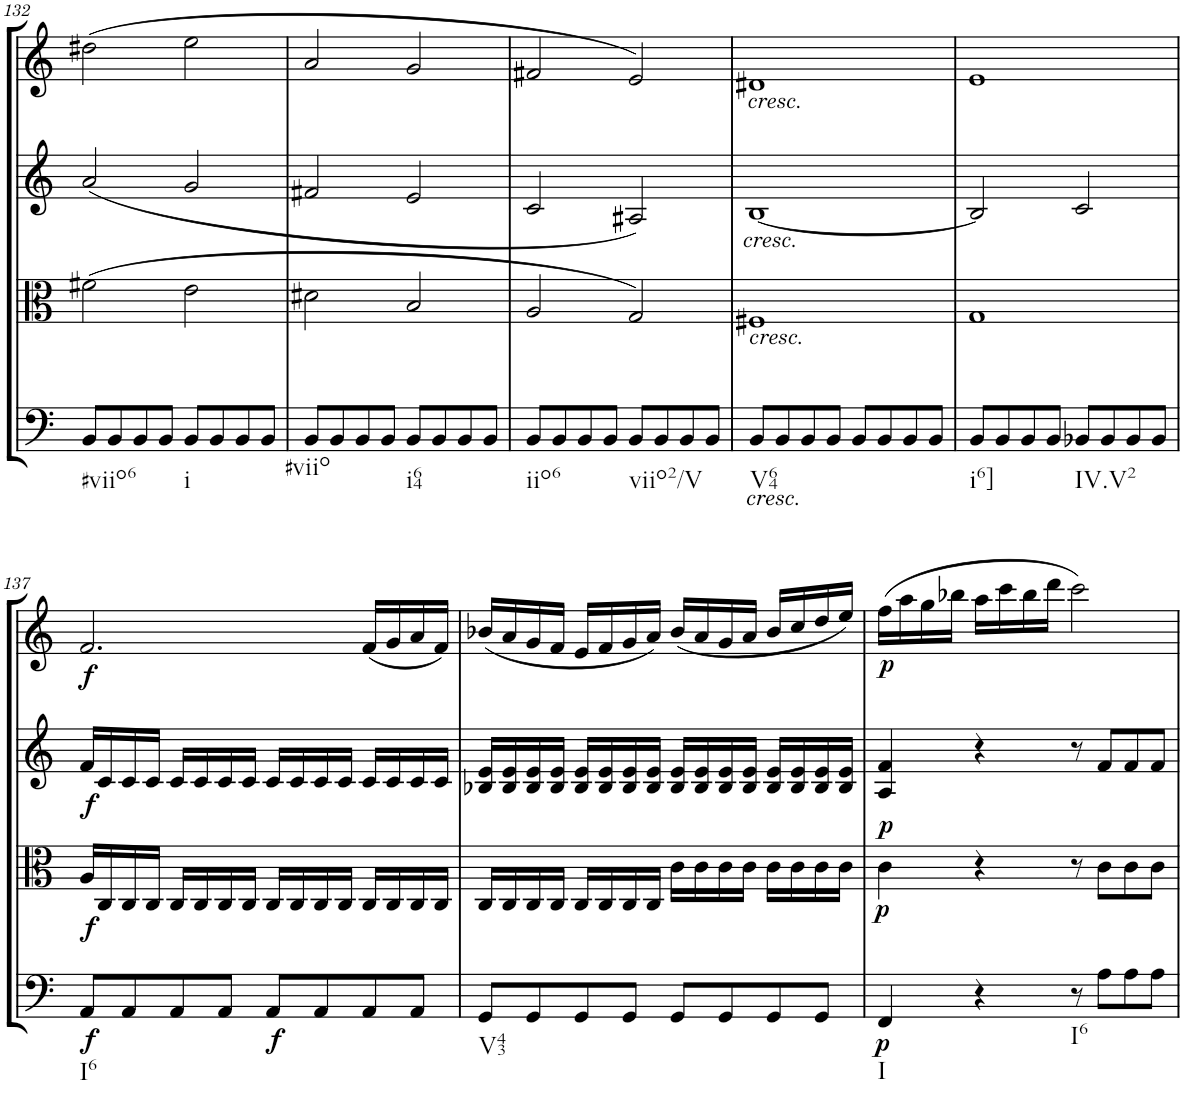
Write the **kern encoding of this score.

**kern	**dynam	**kern	**dynam	**kern	**dynam	**kern	**dynam
*part4	*part4	*part3	*part3	*part2	*part2	*part1	*part1
*staff4	*staff4	*staff3	*staff3	*staff2	*staff2	*staff1	*staff1
*I"Cello	*	*I"Viola	*	*I"2nd Violin	*	*I"1st Violin	*
*	*	*I'Vla	*	*I'Vln	*	*I'Vln	*
!!LO:PB:g=z
*clefF4	*	*clefC3	*	*clefG2	*	*clefG2	*
*k[]	*	*k[]	*	*k[]	*	*k[]	*
*M4/4	*	*M4/4	*	*M4/4	*	*M4/4	*
*met(c)	*	*met(c)	*	*met(c)	*	*met(c)	*
=132	=132	=132	=132	=132	=132	=132	=132
!LO:TX:b:t=#viio6	!	!	!	!	!	!	!
8BB/L	.	(2f#X\	.	(2a/	.	(2dd#X\	.
8BB/	.	.	.	.	.	.	.
8BB/	.	.	.	.	.	.	.
8BB/J	.	.	.	.	.	.	.
!LO:TX:b:t=i	!	!	!	!	!	!	!
8BB/L	.	2e\	.	2g/	.	2ee\	.
8BB/	.	.	.	.	.	.	.
8BB/	.	.	.	.	.	.	.
8BB/J	.	.	.	.	.	.	.
=133	=133	=133	=133	=133	=133	=133	=133
!LO:TX:b:t=#viio	!	!	!	!	!	!	!
8BB/L	.	2d#X\	.	2f#X/	.	2a/	.
8BB/	.	.	.	.	.	.	.
8BB/	.	.	.	.	.	.	.
8BB/J	.	.	.	.	.	.	.
!LO:TX:b:t=i64	!	!	!	!	!	!	!
8BB/L	.	2B/	.	2e/	.	2g/	.
8BB/	.	.	.	.	.	.	.
8BB/	.	.	.	.	.	.	.
8BB/J	.	.	.	.	.	.	.
=134	=134	=134	=134	=134	=134	=134	=134
!LO:TX:b:t=iio6	!	!	!	!	!	!	!
8BB/L	.	2A/	.	2c/	.	2f#X/	.
8BB/	.	.	.	.	.	.	.
8BB/	.	.	.	.	.	.	.
8BB/J	.	.	.	.	.	.	.
!LO:TX:b:t=viio2/V	!	!	!	!	!	!	!
8BB/L	.	2G/)	.	2A#X/)	.	2e/)	.
8BB/	.	.	.	.	.	.	.
8BB/	.	.	.	.	.	.	.
8BB/J	.	.	.	.	.	.	.
=135	=135	=135	=135	=135	=135	=135	=135
!	!	!	!	!	!	!LO:TX:b:i:t=cresc.	!
!	!	!	!	!LO:TX:b:i:t=cresc.	!	!	!
!	!	!LO:TX:b:i:t=cresc.	!	!	!	!	!
!LO:TX:b:i:t=cresc.	!	!	!	!	!	!	!
!LO:TX:b:t=V64	!	!	!	!	!	!	!
8BB/L	.	1F#X	.	[1B	.	1d#X	.
8BB/	.	.	.	.	.	.	.
8BB/	.	.	.	.	.	.	.
8BB/J	.	.	.	.	.	.	.
8BB/L	.	.	.	.	.	.	.
8BB/	.	.	.	.	.	.	.
8BB/	.	.	.	.	.	.	.
8BB/J	.	.	.	.	.	.	.
=136	=136	=136	=136	=136	=136	=136	=136
!LO:TX:b:t=i6]	!	!	!	!	!	!	!
8BB/L	.	1G	.	2B/]	.	1e	.
8BB/	.	.	.	.	.	.	.
8BB/	.	.	.	.	.	.	.
8BB/J	.	.	.	.	.	.	.
!LO:TX:b:t=IV.V2	!	!	!	!	!	!	!
8BB-X/L	.	.	.	2c/	.	.	.
8BB-/	.	.	.	.	.	.	.
8BB-/	.	.	.	.	.	.	.
8BB-/J	.	.	.	.	.	.	.
!!LO:LB:g=z
=137	=137	=137	=137	=137	=137	=137	=137
!LO:TX:b:t=I6	!	!	!	!	!	!	!
!	!LO:DY:b	!	!LO:DY:b	!	!LO:DY:b	!	!LO:DY:b
8AA/L	f	16A/LL	f	16f/LL	f	2.f/	f
.	.	16C/	.	16c/	.	.	.
8AA/	.	16C/	.	16c/	.	.	.
.	.	16C/JJ	.	16c/JJ	.	.	.
8AA/	.	16C/LL	.	16c/LL	.	.	.
.	.	16C/	.	16c/	.	.	.
8AA/J	.	16C/	.	16c/	.	.	.
.	.	16C/JJ	.	16c/JJ	.	.	.
!	!LO:DY:b	!	!	!	!	!	!
8AA/L	f	16C/LL	.	16c/LL	.	.	.
.	.	16C/	.	16c/	.	.	.
8AA/	.	16C/	.	16c/	.	.	.
.	.	16C/JJ	.	16c/JJ	.	.	.
8AA/	.	16C/LL	.	16c/LL	.	(16f/LL	.
.	.	16C/	.	16c/	.	16g/	.
8AA/J	.	16C/	.	16c/	.	16a/	.
.	.	16C/JJ	.	16c/JJ	.	16f/JJ)	.
=138	=138	=138	=138	=138	=138	=138	=138
!LO:TX:b:t=V43	!	!	!	!	!	!	!
8GG/L	.	16C/LL	.	16B-X/ 16e/LL	.	(16b-X/LL	.
.	.	16C/	.	16B-/ 16e/	.	16a/	.
8GG/	.	16C/	.	16B-/ 16e/	.	16g/	.
.	.	16C/JJ	.	16B-/ 16e/JJ	.	16f/JJ	.
8GG/	.	16C/LL	.	16B-/ 16e/LL	.	16e/LL	.
.	.	16C/	.	16B-/ 16e/	.	16f/	.
8GG/J	.	16C/	.	16B-/ 16e/	.	16g/	.
.	.	16C/JJ	.	16B-/ 16e/JJ	.	16a/JJ)	.
8GG/L	.	16c\LL	.	16B-/ 16e/LL	.	(16b-/LL	.
.	.	16c\	.	16B-/ 16e/	.	16a/	.
8GG/	.	16c\	.	16B-/ 16e/	.	16g/	.
.	.	16c\JJ	.	16B-/ 16e/JJ	.	16a/JJ	.
8GG/	.	16c\LL	.	16B-/ 16e/LL	.	16b-/LL	.
.	.	16c\	.	16B-/ 16e/	.	16cc/	.
8GG/J	.	16c\	.	16B-/ 16e/	.	16dd/	.
.	.	16c\JJ	.	16B-/ 16e/JJ	.	16ee/JJ)	.
=139	=139	=139	=139	=139	=139	=139	=139
!LO:TX:b:t=I	!	!	!	!	!	!	!
!	!LO:DY:b	!	!LO:DY:b	!	!	!	!
!	!	!	!LO:DY:n=1:a	!	!	!	!LO:DY:b
4FF/	p	4c\	p p	4A/ 4f/	.	(16ff\LL	p
.	.	.	.	.	.	16aa\	.
.	.	.	.	.	.	16gg\	.
.	.	.	.	.	.	16bb-X\JJ	.
4r	.	4r	.	4r	.	16aa\LL	.
.	.	.	.	.	.	16ccc\	.
.	.	.	.	.	.	16bb-\	.
.	.	.	.	.	.	16ddd\JJ	.
!LO:TX:b:t=I6	!	!	!	!	!	!	!
8r	.	8r	.	8r	.	2ccc\)	.
8A\L	.	8c\L	.	8f/L	.	.	.
8A\	.	8c\	.	8f/	.	.	.
8A\J	.	8c\J	.	8f/J	.	.	.
=	=	=	=	=	=	=	=
*-	*-	*-	*-	*-	*-	*-	*-
